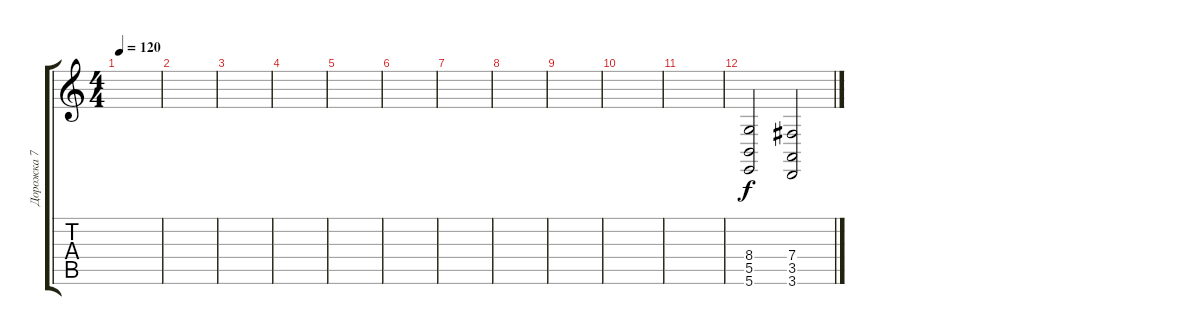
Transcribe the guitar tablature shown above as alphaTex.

\track ("Дорожка 7" "Дорожка 7") {instrument stringensemble1}
\staff {score tabs}
\tuning (Db4 Ab3 E3 B2 Gb2 B1) {hide}
\ts (4 4)
\tempo 120
\clef g2
\ks c
|
|
|
|
|
|
|
|
|
|
|
(8.4 5.5 5.6).2 (7.4 3.5 3.6).2
